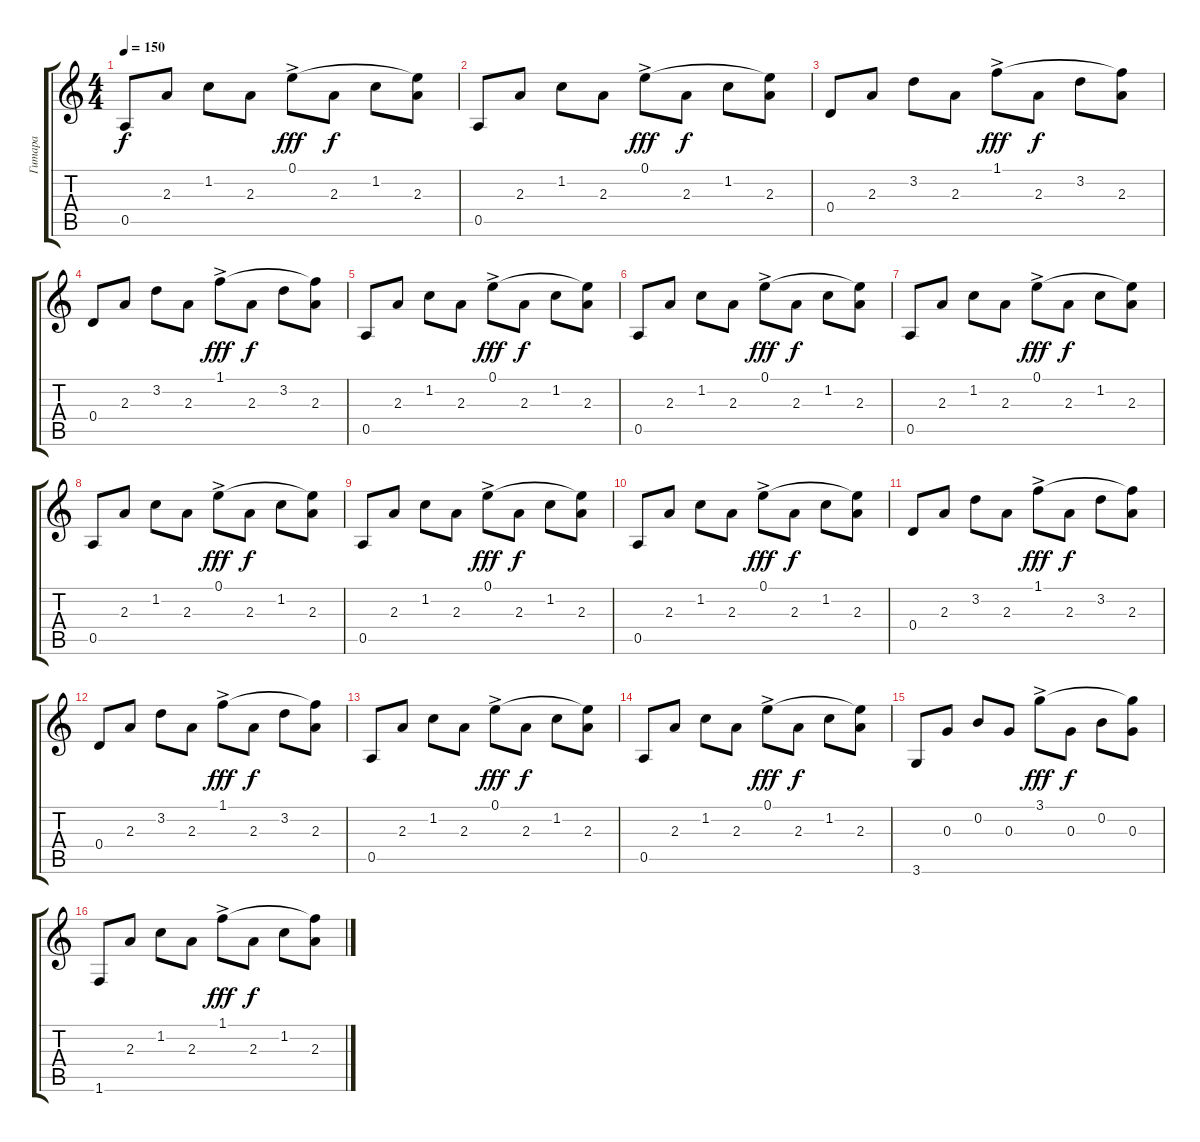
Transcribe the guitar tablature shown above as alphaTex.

\track ("Гитара" "Гитара") {instrument acousticguitarsteel}
\staff {score tabs}
\tuning (E4 B3 G3 D3 A2 E2) {hide}
\ts (4 4)
\tempo 150
\clef g2
\ks c
0.5.8{dy f} 2.3.8 1.2.8 2.3.8 0.1{ac}.8{dy fff} 2.3.8{dy f} 1.2.8 (0.1{t} 2.3).8 |
0.5.8 2.3.8 1.2.8 2.3.8 0.1{ac}.8{dy fff} 2.3.8{dy f} 1.2.8 (0.1{t} 2.3).8 |
0.4.8 2.3.8 3.2.8 2.3.8 1.1{ac}.8{dy fff} 2.3.8{dy f} 3.2.8 (1.1{t} 2.3).8 |
0.4.8 2.3.8 3.2.8 2.3.8 1.1{ac}.8{dy fff} 2.3.8{dy f} 3.2.8 (1.1{t} 2.3).8 |
0.5.8 2.3.8 1.2.8 2.3.8 0.1{ac}.8{dy fff} 2.3.8{dy f} 1.2.8 (0.1{t} 2.3).8 |
0.5.8 2.3.8 1.2.8 2.3.8 0.1{ac}.8{dy fff} 2.3.8{dy f} 1.2.8 (0.1{t} 2.3).8 |
0.5.8 2.3.8 1.2.8 2.3.8 0.1{ac}.8{dy fff} 2.3.8{dy f} 1.2.8 (0.1{t} 2.3).8 |
0.5.8 2.3.8 1.2.8 2.3.8 0.1{ac}.8{dy fff} 2.3.8{dy f} 1.2.8 (0.1{t} 2.3).8 |
0.5.8 2.3.8 1.2.8 2.3.8 0.1{ac}.8{dy fff} 2.3.8{dy f} 1.2.8 (0.1{t} 2.3).8 |
0.5.8 2.3.8 1.2.8 2.3.8 0.1{ac}.8{dy fff} 2.3.8{dy f} 1.2.8 (0.1{t} 2.3).8 |
0.4.8 2.3.8 3.2.8 2.3.8 1.1{ac}.8{dy fff} 2.3.8{dy f} 3.2.8 (1.1{t} 2.3).8 |
0.4.8 2.3.8 3.2.8 2.3.8 1.1{ac}.8{dy fff} 2.3.8{dy f} 3.2.8 (1.1{t} 2.3).8 |
0.5.8 2.3.8 1.2.8 2.3.8 0.1{ac}.8{dy fff} 2.3.8{dy f} 1.2.8 (0.1{t} 2.3).8 |
0.5.8 2.3.8 1.2.8 2.3.8 0.1{ac}.8{dy fff} 2.3.8{dy f} 1.2.8 (0.1{t} 2.3).8 |
3.6.8 0.3.8 0.2.8 0.3.8 3.1{ac}.8{dy fff} 0.3.8{dy f} 0.2.8 (3.1{t} 0.3).8 |
1.6.8 2.3.8 1.2.8 2.3.8 1.1{ac}.8{dy fff} 2.3.8{dy f} 1.2.8 (1.1{t} 2.3).8
